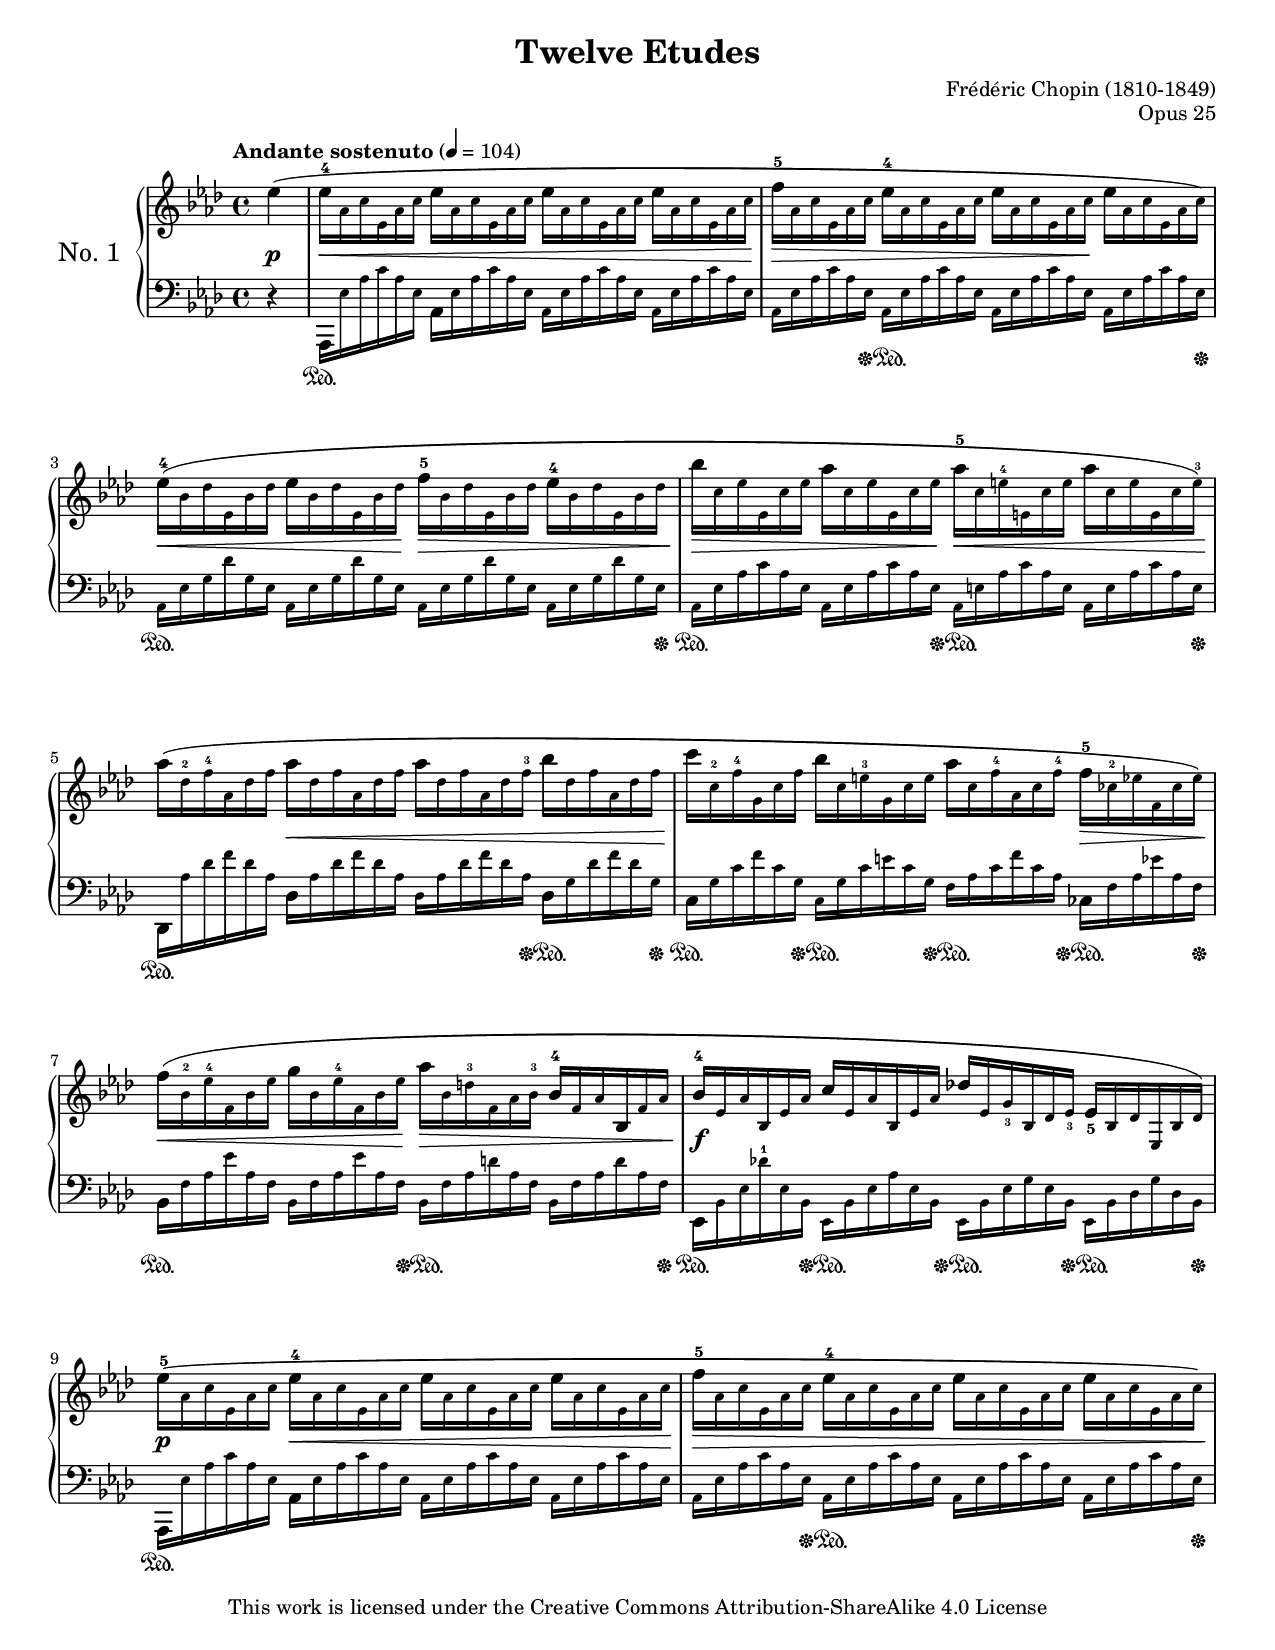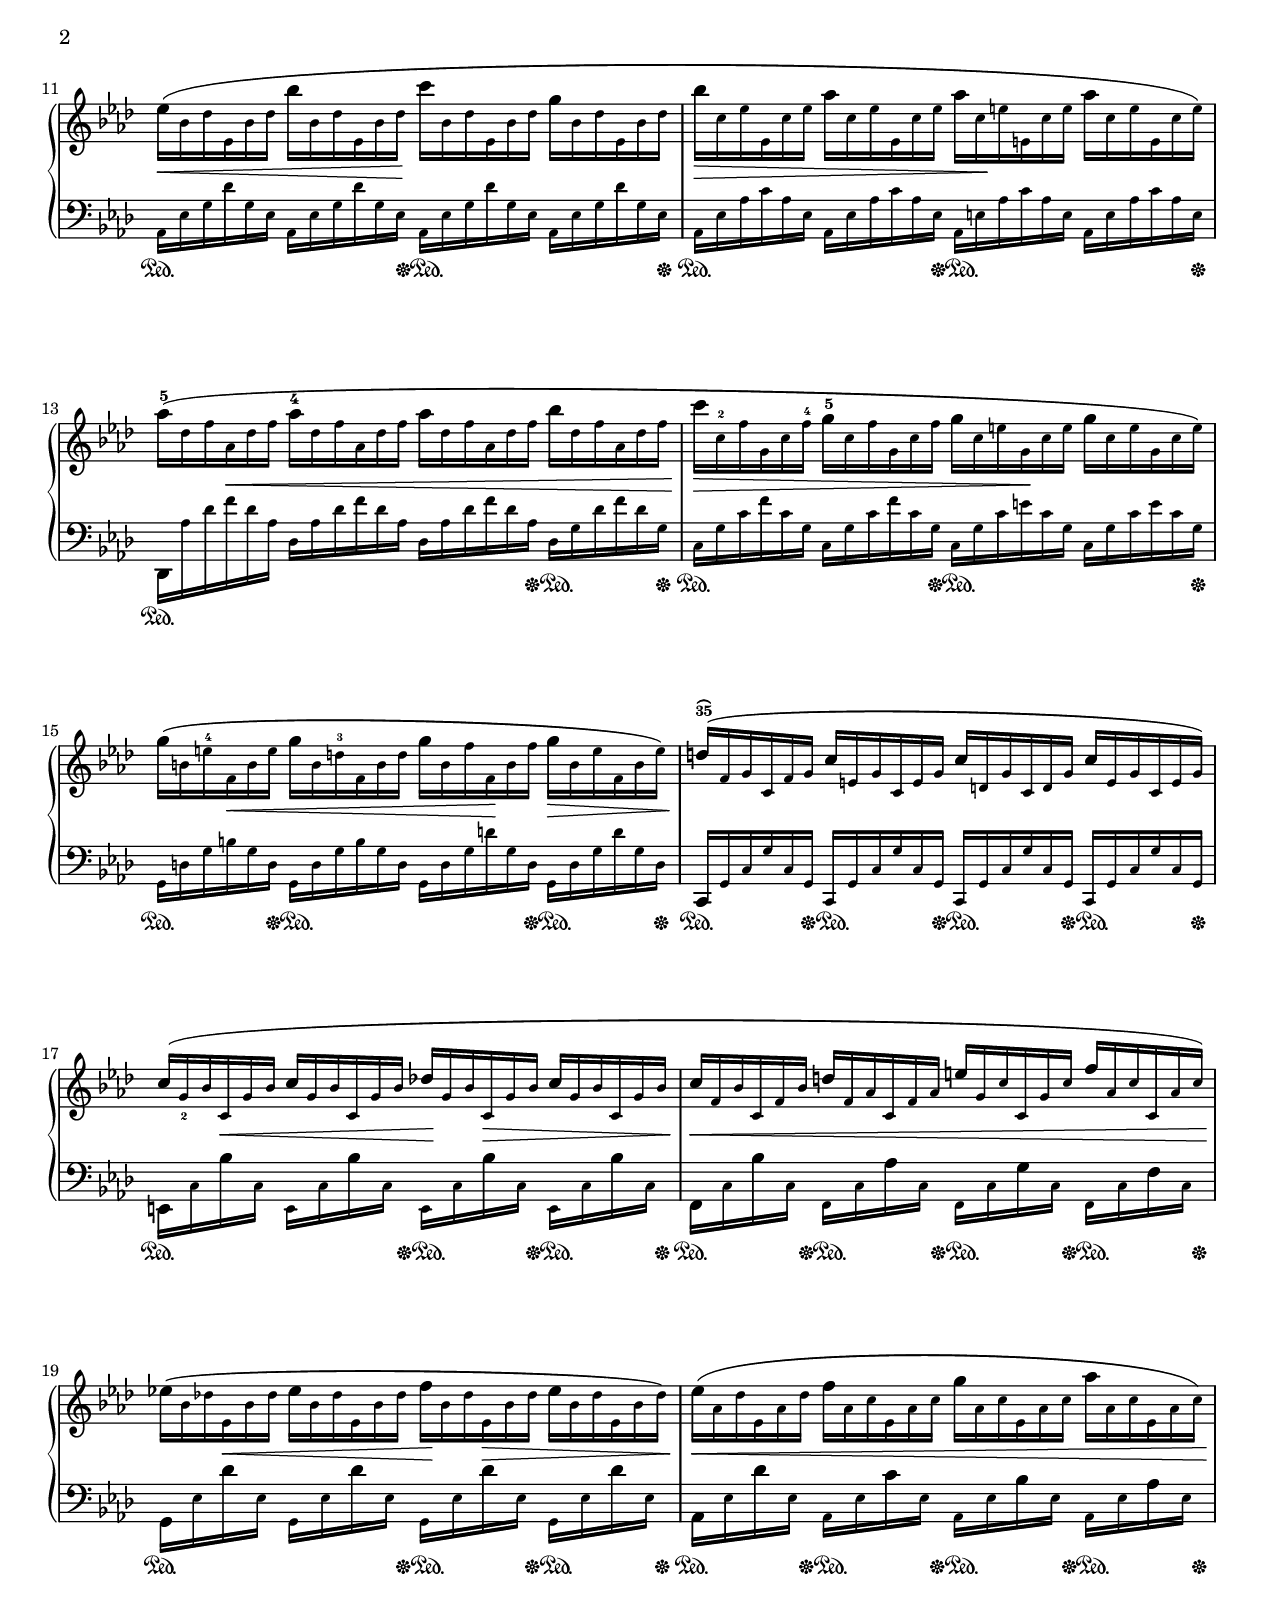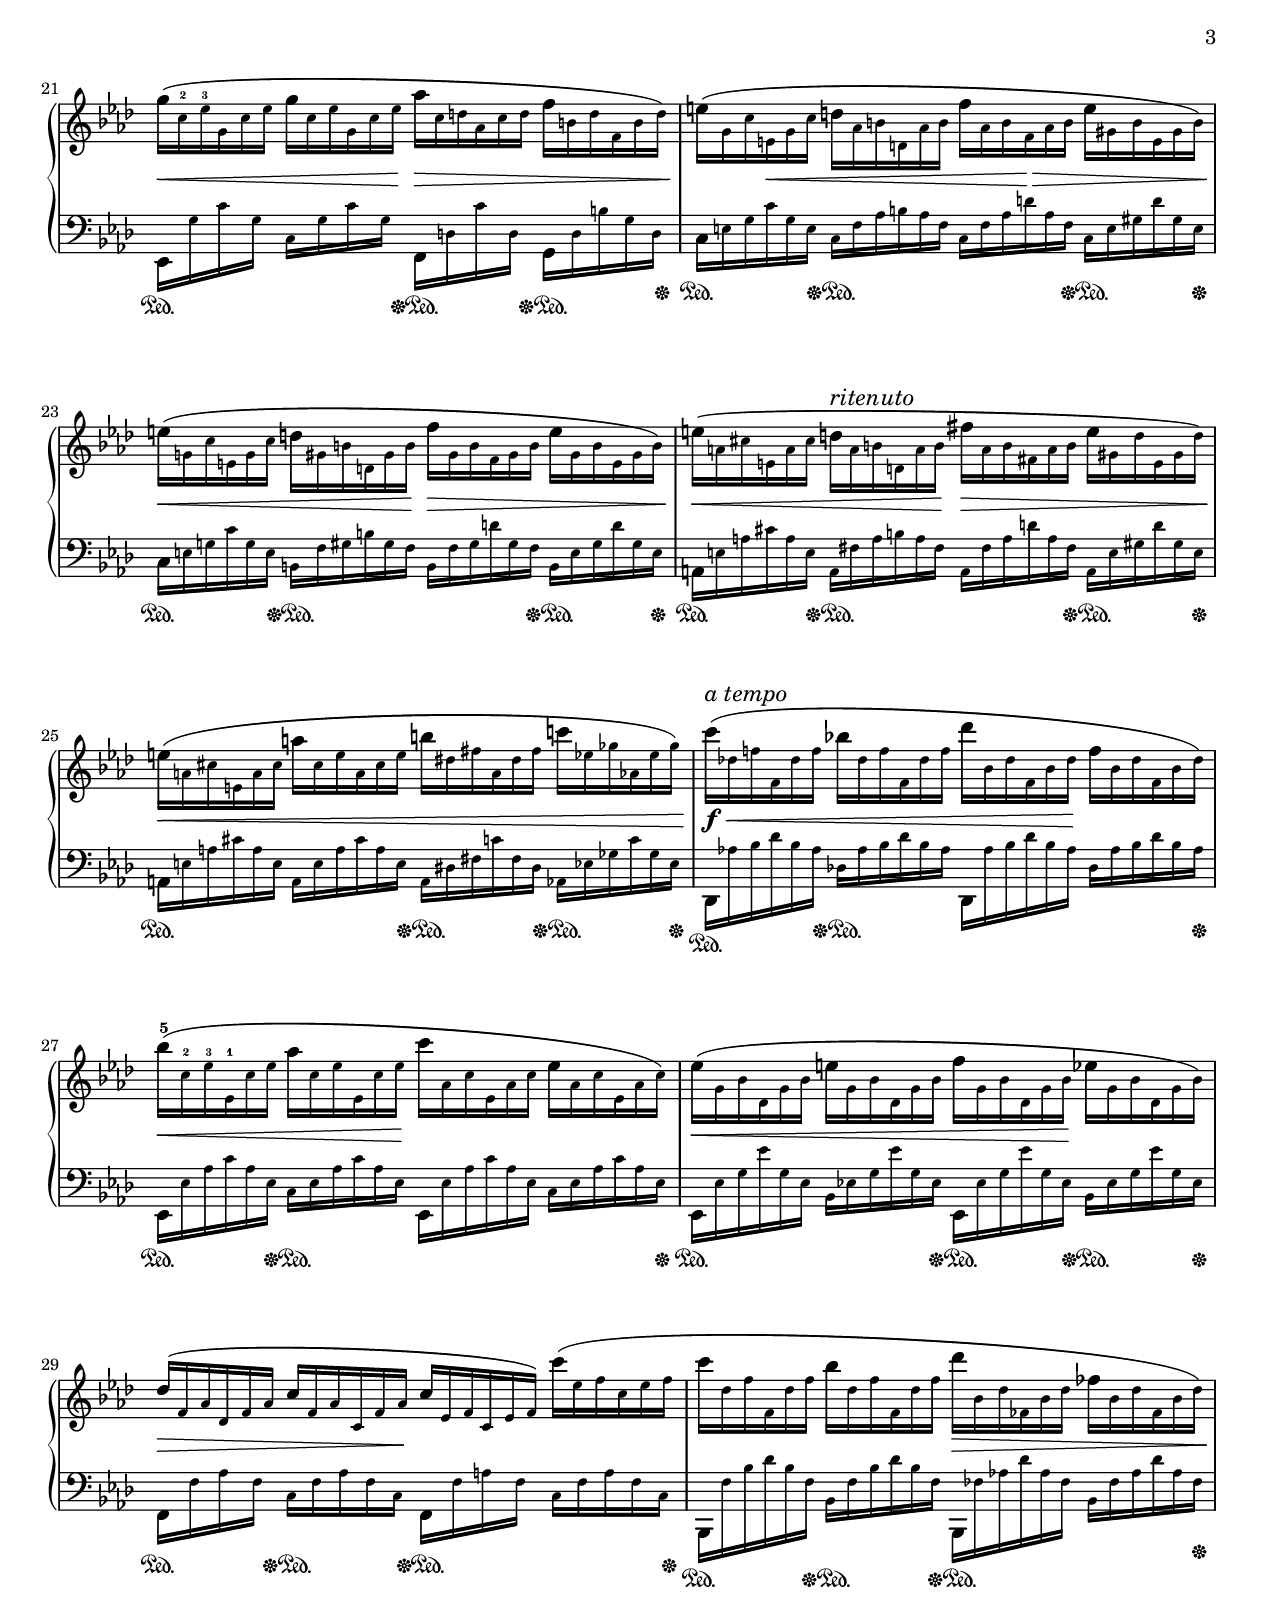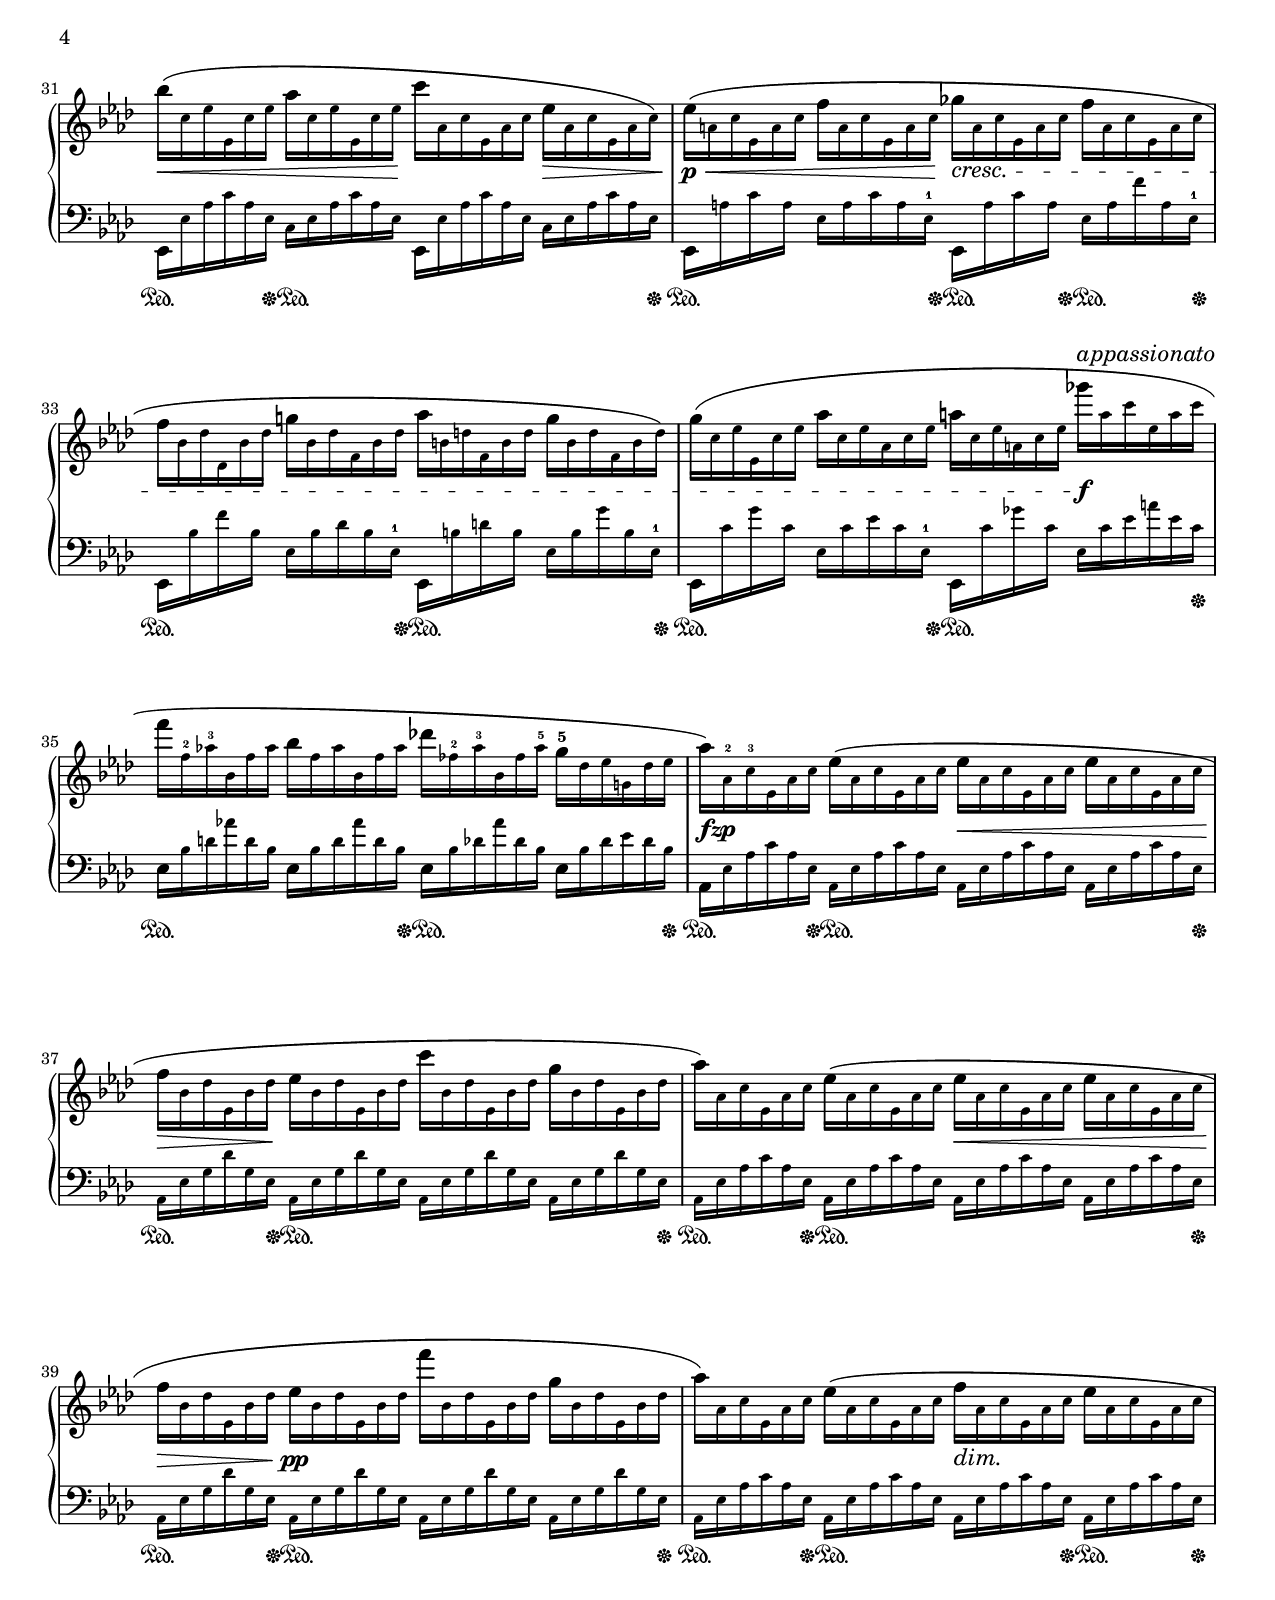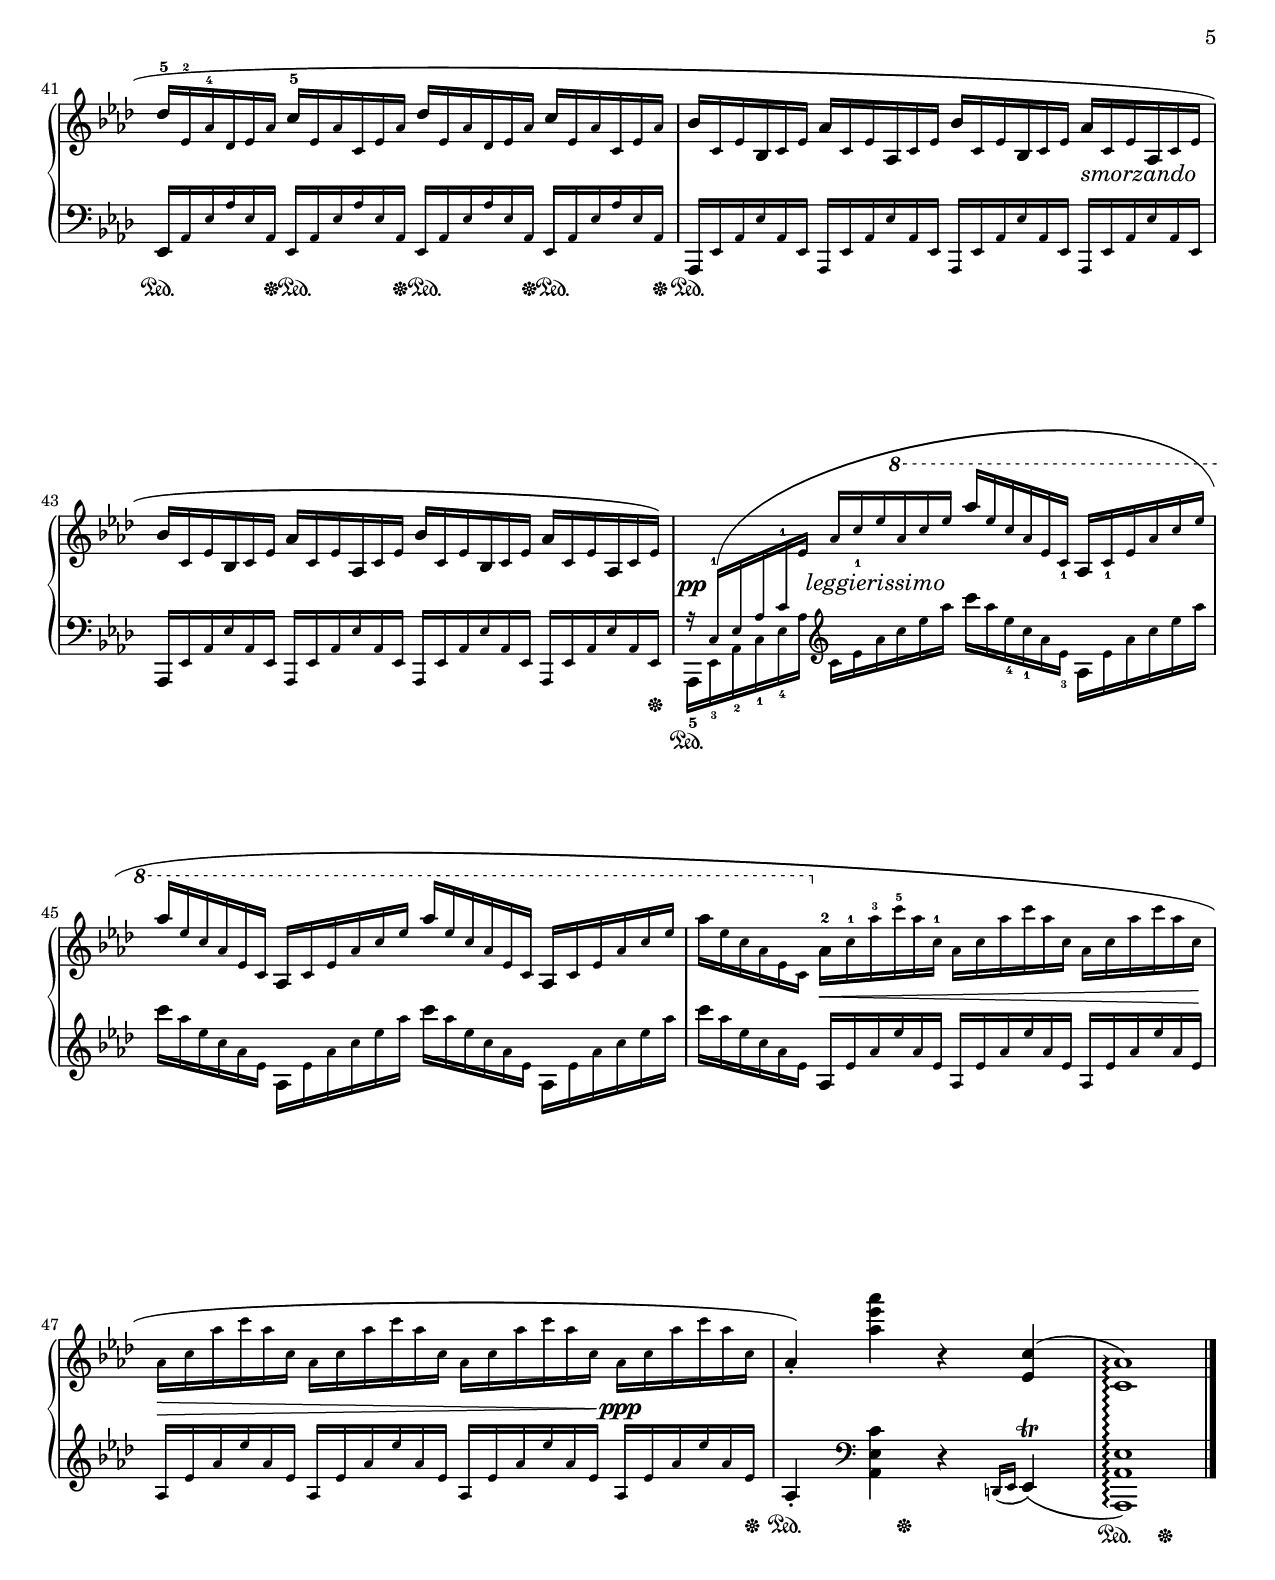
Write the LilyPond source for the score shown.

\version "2.22.2"
\language "english"

\include "includes/header-paper.ily"
%...+....1....+....2....+....3....+....4....+....5....+....6....+....7....+....

%\version "2.22.2"
%\language "english"

\include "global-variables.ily"

%%% Positions and shapes %%%

ns = \once \normalsize
sh = \offset positions #'(1 . 1) Beam % stem higher
sl = \offset positions #'(-1 . -1) Beam % stem lower
slh = \offset positions #'(-1.5 . -1.5) Beam % stem lower by half

% normal size, stem higher
nssh = \once {
   \normalsize
   \offset positions #'(1 . 1) Beam
}

% normal size, stem lower
nssl = \once {
   \normalsize
   \offset positions #'(-1 . -1) Beam
}

slurShapeA = \shape #'(
                        ((0 . 0) (0 . 2) (0 . 2) (0 . 0))
                        ((-2 . 0) (0 . 2) (0 . 0) (0 . 0))
                      ) Slur

movePedalA = \override SustainPedal.Y-offset = 2
movePedalB = \override SustainPedal.Y-offset = 2
movePedalC = \override SustainPedal.Y-offset = 2.5
movePedalD = \override SustainPedal.Y-offset = 3.5
movePedalE = \override SustainPedal.Y-offset = 1.5
movePedalF = \override SustainPedal.Y-offset = 1.5
movePedalG = \override SustainPedal.Y-offset = 1.5
movePedalH = \override SustainPedal.Y-offset = 1.5
movePedalI = \override SustainPedal.Y-offset = 1
revertPedal = \revert SustainPedal.Y-offset

%%% Music %%%

global = {
  \time 4/4
  \key af \major
  \accidentalStyle piano
}

rightHand = \relative ef'' {
  \clef treble
  \global
  \tempo "Andante sostenuto" 4 = 104

  \partial 4 ef4( \noBreak
  \magnifyMusic #3/4 {
    \scaleDurations 2/3 {     
      \stemDown
      \ns ef16-4 af, c ef, af c  \ns ef af, c ef, af c
        \ns ef af, c ef, af c  \ns ef af, c ef, af c |
      \ns f16-5 af, c ef, af c  \ns ef-4 af, c ef, af c
        \ns ef af, c ef, af c  \ns ef af, c ef, af c) |
      \ns ef16(-4 bf df ef, bf' df  \ns ef bf df ef, bf' df
        \ns f-5 bf, df ef, bf' df  \ns ef-4 bf df ef, bf' df |
      \ns bf'16 c, ef ef, c' ef  \ns af c, ef ef, c' ef
        \ns af-5 c, e-4 e, c' e  \ns af c, e e, c' e)-3 |
      \ns af16( df,-2 f-4 af, df f  \ns af df, f af, df f
        \ns af df, f af, df f-3  \ns bf df, f af, df f |
      \ns c'16 c,-2 f-4 g, c f  \ns bf c, e-3 g, c e
        \ns af c, f-4 af, c f-4  \ns f-5 cf-2 ef f, cf' ef) |
      \stemNeutral
      \ns f16( bf,-2 ef-4 f, bf ef  \ns g bf, ef-4 f, bf ef
        \ns af bf, d-3 f, af bf-3  \nssh bf-4 f af \ns bf, f' af |
      \nssh bf16-4 ef, af bf, ef af  \nssh c ef, af bf, ef af 
        \nssh df ef, g_3 bf, df ef_3  \nssh ef_5 bf df ef, bf' df) |
         
      \barNumberCheck 9
      \stemDown
      \ns ef'16(-5 af, c ef, af c  \ns ef-4 af, c ef, af c
        \ns ef af, c ef, af c  \ns ef af, c ef, af c |
      \ns f-5 af, c ef, af c  \ns ef-4 af, c ef, af c
        \ns ef af, c ef, af c  \ns ef af, c ef, af c) |
      \ns ef16( bf df ef, bf' df  \ns bf' bf, df ef, bf' df
        \ns c' bf, df ef, bf' df  \ns g bf, df ef, bf' df |
      \ns bf'16 c, ef ef, c' ef  \ns af c, ef ef, c' ef
        \ns af c, e e, c' e  \ns af c, e e, c' e) |
      \ns af16(-5 df, f af, df f  \ns af-4 df, f af, df f
        \ns af df, f af, df f  \ns bf df, f af, df f |
      \ns c'16 c,-2 f g, c f-4  \ns g-5 c, f g, c f
        \ns g c, e g, c e  \ns g c, e g, c e) |
      \ns g16( b, e-4 f, b e  \ns g b, d-3 f, b d
        \ns g b, f' f, b f'  \ns g b, e f, b e) |
      \voiceOne
      \nssh d16(-\fingerThreeFive f, g c, f g  \nssh c e, g c, e g
        \nssh c d, g c, d g  \nssh c e, g c, e g) |
        
      \barNumberCheck 17
      \nssh c16( g_2 bf c, g' bf  \nssh c g bf c, g' bf 
        \nssh df g, bf c, g' bf  \nssh c g bf c, g' bf |
      \nssh c16 f, bf c, f bf  \nssh d f, af c, f af 
        \nssh e' g, c c, g' c  \nssh f af, c c, af' c) |
      \stemDown
      \ns ef16( bf df ef, bf' df  \ns ef bf df ef, bf' df
        \ns f bf, df ef, bf' df  \ns ef bf df ef, bf' df) |
      \ns ef16( af, df ef, af df  \ns f af, c ef, af c
        \ns g' af, c ef, af c  \ns af' af, c ef, af c) |
      \ns g'16( c,-2 ef-3 g, c ef  \ns g c, ef g, c ef
        \ns af c, d af c d  \ns f b, d f, b d) |
      \ns e16( g, c e, g c  \ns d af b d, af' b
        \ns f' af, b f af b  \ns e gs, b e, gs b) |
      \ns e16( g, c e, g c  \ns d gs, b d, gs b
        \ns f' gs, b f gs b  \ns e gs, b e, gs b) |
      \ns e16( a, cs e, a cs  \ns d^\ritenuto a b d, a' b
        \ns fs' a, b fs a b  \ns e gs, d' e, gs d') |
        
      \barNumberCheck 25
      \ns e16( a, cs e, a cs  \ns a' cs, e a, cs e
        \ns b' ds, fs a, ds fs  \ns c' ef, gf af, ef' gf) | 
      \ns c16(^\aTempo df, f f, df' f  \ns bf df, f f, df' f
        \ns df' bf, df f, bf df  \ns f bf, df f, bf df) |
      \ns bf'16(-5 c,-2 ef-3 ef,-1 c' ef  \ns af c, ef ef, c' ef
        \ns c' af, c ef, af c  \ns ef af, c ef, af c) |
      \ns ef( g, bf df, g bf  \ns e g, bf df, g bf 
        \ns f' g, bf df, g bf  \ns ef g, bf df, g bf) |
      \stemUp
      \nssh df16( f, af df, f af  \nssh c f, af c, f af
        \nssh c ef, f c ef f)  \stemDown \ns c''( ef, f c ef f |
      \ns c' df, f f, df' f  \ns bf df, f f, df' f
        \ns df' bf, df ff, bf df  \ns ff bf, df ff, bf df) |
      \ns bf'16( c, ef ef, c' ef  \ns af c, ef ef, c' ef
        \ns c' af, c ef, af c  \ns ef af, c ef, af c) |
      \ns ef16( a, c ef, a c  \ns f a, c ef, a c
        \ns gf' a, c ef, a c  \ns f a, c ef, a c |
        
      \barNumberCheck 33
      \ns f16 bf, df df, bf' df  \ns g bf, df f, bf df 
        \ns af' b, d f, b d  \ns g b, d f, b d) | 
      \ns g16( c, ef ef, c' ef  \ns af c, ef af, c ef
        \ns a c, ef a, c ef  \ns gf'^\appassionato a, c ef, a c |
      \ns f16 f,-2 af-3 bf, f' af  \ns bf f af bf, f' af
        \ns df ff,-2 af-3 bf, ff' af-5  \ns g-5 df ef g, df' ef | 
      \ns af16) af,-2 c-3 ef, af c  \ns ef( af, c ef, af c
        \ns ef af, c ef, af c  \ns ef af, c ef, af c |
      \ns f16 bf, df ef, bf' df  \ns ef bf df ef, bf' df
        \ns c' bf, df ef, bf' df  \ns g bf, df ef, bf' df |
      \ns af'16) af, c ef, af c  \ns ef( af, c ef, af c
        \ns ef af, c ef, af c  \ns ef af, c ef, af c | 
      \ns f16 bf, df ef, bf' df  \ns ef bf df ef, bf' df
        \ns f' bf,, df ef, bf' df  \ns g bf, df ef, bf' df |
      \ns af'16) af, c ef, af c  \ns ef( af, c ef, af c
        \ns f af, c ef, af c  \ns ef af, c ef, af c |
      
      \barNumberCheck 41
      \stemUp
      \nssh df16-5 ef,-2 af-4 df, ef af  \nssh c-5 ef, af c, ef af
        \nssh df ef, af df, ef af  \nssh c ef, af c, ef af |
      \nssh bf c, ef \ns bf c ef  \nssh af c, ef \ns af, c ef
        \nssh bf' c, ef \ns bf c ef  \nssh af c, ef \ns af, c ef |
      \nssh bf'16 c, ef \ns bf c ef  \nssh af c, ef \ns af, c ef
        \nssh bf' c, ef \ns bf c ef  \nssh af c, ef \ns af, c ef) | 
      \staffDown r16 \slurShapeA c,(-1 ef af c-1  \staffUp ef \sh af c_1 ef 
        \ottava 1 af c ef \nssh af ef c af ef c_1  \ns af c_1 ef af c ef |
      \nssh af16 ef c af ef c  \ns af c ef af c ef
        \nssh af ef c af ef c  \ns af c ef af c ef |
      \stemDown
      \nssl af16 ef c af ef c  \ottava 0 \ns \slh af-2 c-1 af'-3 c-5 af c,-1
        \sl af c af' c af c,  \sl af c af' c af c, |
      \sl af c af' c af c,  \sl af c af' c af c,
        \sl af c af' c af c,  \sl af c af' c af c, |
    } 
  }
  \oneVoice
  af4-.) <af' ef' af> r <ef, c'>^( |
  
  \barNumberCheck 49
  <c af'>1)\arpeggio |
  \bar "|."
}

leftHand = \relative af,, {
  \clef bass
  \global
  
  \partial 4 \tag layout { r4 } \tag midi { r4\p }
  \magnifyMusic #3/4 {
    \scaleDurations 2/3 { 
      \stemDown
      \ns af16 ef'' af c af ef  \nssl af, ef' af c af ef
        af, ef' af c af ef  af, ef' af c af ef |
      af,16 ef' af c af ef  af, ef' af c af ef
        af, ef' af c af ef  af, ef' af c af ef |
      af,16 ef' g df' g, ef  af, ef' g df' g, ef
        af, ef' g df' g, ef  af, ef' g df' g, ef |
      af,16 ef' af c af ef  af, ef' af c af ef
        af, e' af c af e  af, e' af c af e |
      \nssl df,16 af'' df f df af  \nssl df, af' df f df af
        df, af' df f df af  \nssl df, g df' f df g, |
      \nssl c,16 g' c f c g  c, g' c e c g 
        f af c f c af  \nssl cf, f af ef' af, f |
      \nssl bf,16 f' af ef' af, f  bf, f' af ef' af, f
        bf, f' af d af f  bf, f' af d af f |       
      \nssl ef,16 bf' ef df'-1 ef, bf  ef, bf' ef af ef bf
        ef, bf' ef g ef bf  ef, bf' df g df bf |
         
      \barNumberCheck 9
      \ns af,16 ef'' af c af ef  \nssl af, ef' af c af ef
        af, ef' af c af ef  af, ef' af c af ef |
      af,16 ef' af c af ef  af, ef' af c af ef
        af, ef' af c af ef  af, ef' af c af ef |
      af,16 ef' g df' g, ef  af, ef' g df' g, ef
        af, ef' g df' g, ef  af, ef' g df' g, ef |
      af,16 ef' af c af ef  af, ef' af c af ef
        af, e' af c af e  af, e' af c af e |
      \nssl df,16 af'' df f df af  df, af' df f df af
        df, af' df f df af  df, g df' f df g, |
      c,16 g' c f c g  c, g' c f c g
        c, g' c e c g  c, g' c e c g |
      g,16 d' g b g d  g, d' g b g d
        g, d' g d' g, d  g, d' g d' g, d |
      \voiceThree
      \ns c,16 g' c g' c, g  c, g' c g' c, g
        c, g' c g' c, g  c, g' c g' c, g |
    } 
    
    \barNumberCheck 17
    \voiceFour
    \nssl e16 c' \ns bf' c,  e, c' \ns bf' c,  
      e, c' \ns bf' c,  e, c' \ns bf' c, |
    \nssl f,16 c' \ns bf' c,  f, c' \ns af' c,
      f, c' \ns g' c,  f, c' \ns f c |
    \nssl g16 ef' \ns df' ef,  g, ef' \ns df' ef,
      g, ef' \ns df' ef,  g, ef' \ns df' ef, |
    \nssl af,16 ef' \ns df' ef,  af, ef' \ns c' ef,
      af, ef' \ns bf' ef,  af, ef' \ns af ef |
    \nssl ef,16 g' c g  c, g' c g
      \nssl f, d' c' d,  \scaleDurations 4/5 { \nssl g, d' b' g d }
    \scaleDurations 2/3 {
      \nssl c16 e g c g e  c f af b af f
        c f af d af f  c e gs d' gs, e |
      \nssl c16 e g c g e  b f' gs b gs f
        b, f' gs d' gs, f  b, e gs d' gs, e |
      \nssl a,16 e' a cs a e  a, fs' a b a fs 
        a, fs' a d a fs  a, e' gs d' gs, e |
        
      \barNumberCheck 25
      \nssl a,16 e' a cs a e  a, e' a cs a e
        a, ds fs c' fs, ds  af ef' gf c gf ef |
      \nssl df,16 af'' bf df bf af  df, af' bf df bf af
        \nssl df,, af'' bf df bf af  df, af' bf df bf af |
      \nssl ef,16 ef' af c af ef  c ef af c af ef
        \nssl ef, ef' af c af ef  c ef af c af ef |
      \nssl ef,16 ef' g ef' g, ef  bf ef g ef' g, ef
        \nssl ef, ef' g ef' g, ef  bf ef g ef' g, ef |
    }
    \nssl f,16 f' af f  \scaleDurations 4/5 { c f af f c }
      \nssl f, f' a f  \scaleDurations 4/5 { c f a f c } |
    \scaleDurations 2/3 {
      \nssl bf, f'' bf df bf f  bf, f' bf df bf f
        \nssl bf,, ff'' af df af ff  bf, ff' af df af ff |
      \nssl ef,16 ef' af c af ef  c ef af c af ef
        \nssl ef, ef' af c af ef  c ef af c af ef |
    }
    \nssl ef,16 a' c a  \scaleDurations 4/5 { ef a c a ef^1 }
      \nssl ef, a' c a  \scaleDurations 4/5 { ef a f' a, ef^1 } |
      
    \barNumberCheck 33
    \nssl ef,16 bf'' f' bf,  \scaleDurations 4/5 { ef, bf' df bf ef,^1 }
      \nssl ef, b'' d b  \scaleDurations 4/5 { ef, b' g' b, ef,^1 } |
    \nssl ef,16 c'' g' c,  \scaleDurations 4/5 { ef, c' ef c ef,^1 }
      \nssl ef, c'' gf' c,  
    \scaleDurations 2/3 { ef, c' ef a ef c | 
      \nssl ef,16 bf' d af' d, bf  \nssl ef, bf' d af' d, bf
        \nssl ef, bf' df af' df, bf  \nssl ef, bf' df ef df bf |
      \nssl af, ef' af c af ef  af, ef' af c af ef
        af, ef' af c af ef  af, ef' af c af ef |
      af,16 ef' g df' g, ef  af, ef' g df' g, ef
        af, ef' g df' g, ef  af, ef' g df' g, ef |
      af,16 ef' af c af ef  af, ef' af c af ef
        af, ef' af c af ef  af, ef' af c af ef |
      af,16 ef' g df' g, ef  af, ef' g df' g, ef
        af, ef' g df' g, ef  af, ef' g df' g, ef |
      af,16 ef' af c af ef  af, ef' af c af ef
        af, ef' af c af ef  af, ef' af c af ef |
      
      \barNumberCheck 41
      \stemUp
      \ns ef,16 af ef' af ef af,  ef af ef' af ef af,
        ef af ef' af ef af,  ef af ef' af ef af, |
      \ns af,16 ef' af ef' af, ef  af, ef' af ef' af, ef
        af, ef' af ef' af, ef  af, ef' af ef' af, ef |
      \ns af,16 ef' af ef' af, ef  af, ef' af ef' af, ef
        af, ef' af ef' af, ef  af, ef' af ef' af, ef |
      \stemDown
      \nssl af,16-5 ef'-3 af-2 c-1 ef-4 af  \clef treble c ef af c ef af
        \ns c af ef-4 c-1 af ef-3  \nssl af, ef' af c ef af |
      \ns c16 af ef c af ef  \nssl af, ef' af c ef af
        \ns c af ef c af ef  \nssl af, ef' af c ef af
      \ns c af ef c af ef  \stemUp \ns af, ef' af ef' af, ef
        af, ef' af ef' af, ef  af, ef' af ef' af, ef |
      af, ef' af ef' af, ef  af, ef' af ef' af, ef
        af, ef' af ef' af, ef  af, ef' af ef' af, ef |
    } 
  }
  \oneVoice
  af,4-. \clef bass <af, ef' c'> r \appoggiatura { d,16[ ef] } ef4(\trill |
  
  \barNumberCheck 49
  <af, af' ef'>1)\arpeggio |
}

dynamics = {
  \override TextScript.Y-offset = -0.5
  \partial 4 s4\p
  s1\< |
  s2\> s8.. s32\! s4 |
  s4...\< s32\! s2\> |
  s4...\> s32\! s2\< |
  s4\! s2.\< |
  s2.\! s4\> |
  s4...\< s32\! s2\> |
  s1\f |
  
  \barNumberCheck 9
  s4\p s2.\< |
  s1\> |
  s4...\< s32\! s2 |
  s2\> s16 s\! s4. |
  s8 s\< s2. |
  s2\> s8 s4.\! |
  s8 s\< s4 s8 s\! s8..\> s32\! |
  s1 |
  
  \barNumberCheck 17
  s8 s\< s4 s8\! s\> s8.. s32\! |
  s2....\< s32\! |
  s8 s\< s4 s8\! s\> s8.. s32\! |
  s2....\< s32\! |
  s4...\< s32\! s4...\> s32\! |
  s8 s\< s4 s8 s\> s8.. s32\! |
  s4...\< s32\! s4...\> s32\! |
  s4...\< s32\! s4...\> s32\! |
  
  \barNumberCheck 25
  s2....\< s32\! |
  s2\f\< s8.. s32\! s4 |
  s4...\< s32\! s2 |
  s2\< s8.. s32\! s4 |
  s4...\> s32\! s2 |
  s2 s4...\> s32\! |
  s4...\< s32\! s4 s8..\> s32\! |
  s4...\p\< s32\! s2\cresc |
  
  \barNumberCheck 33
  s1 |
  s2. s4\f |
  s1 |
  s2^\fzp s4...\< s32\! |
  s8..\> s32\! s2. |
  s2 s4...\< s32\! |
  s8..\> s32\! s2.\pp |
  s2 s^\dimMarkup |
  
  \barNumberCheck 41
  s1 |
  s2 8.. s32\! s4^\smorzando |
  s1 |
  s8..\pp s32^\leggierissimo s2. |
  s1 |
  s4 s2\< s8.. s32\! |
  s2\> s8.. s32\! s4\ppp |
}

pedal = {
  \partial 4 s4
  s1\sustainOn \movePedalA |
  s4 s\sustainOff\sustainOn s4... s32\sustainOff \revertPedal |
  s2\sustainOn s4... s32\sustainOff |
  s2\sustainOn s4...\sustainOff\sustainOn s32\sustainOff |
  s2.\sustainOn \movePedalB s8..\sustainOff\sustainOn s32\sustainOff |
  s4\sustainOn s\sustainOff\sustainOn s\sustainOff\sustainOn 
    s8..\sustainOff\sustainOn s32\sustainOff \revertPedal |
  s2\sustainOn s4\sustainOff\sustainOn s8.. s32\sustainOff |
  s4\sustainOn s\sustainOff\sustainOn s\sustainOff\sustainOn 
    s8..\sustainOff\sustainOn s32\sustainOff |
    
  \barNumberCheck 9
  s1 \sustainOn \movePedalC |
  s4 s\sustainOff\sustainOn s4... s32\sustainOff \revertPedal |
  s2\sustainOn s4\sustainOff\sustainOn s8.. s32\sustainOff |
  s2\sustainOn s4\sustainOff\sustainOn s8.. s32\sustainOff |
  s2.\sustainOn \movePedalD s8..\sustainOff\sustainOn s32\sustainOff |
  s2\sustainOn s4\sustainOff\sustainOn s8.. s32\sustainOff \revertPedal |
  s4\sustainOn s\sustainOff\sustainOn s s8..\sustainOff\sustainOn 
    s32\sustainOff |
  s4\sustainOn s\sustainOff\sustainOn s\sustainOff\sustainOn 
    s8..\sustainOff\sustainOn s32\sustainOff |
    
  \barNumberCheck 17
  s4\sustainOn s s\sustainOff\sustainOn s8..\sustainOff\sustainOn 
    s32\sustainOff |
  s4\sustainOn s\sustainOff\sustainOn s\sustainOff\sustainOn 
    s8..\sustainOff\sustainOn s32\sustainOff |
  s4\sustainOn s s\sustainOff\sustainOn s8..\sustainOff\sustainOn 
    s32\sustainOff |
  s4\sustainOn s\sustainOff\sustainOn s\sustainOff\sustainOn 
    s8..\sustainOff\sustainOn s32\sustainOff |
  s4\sustainOn s s\sustainOff\sustainOn s8..\sustainOff\sustainOn 
    \movePedalE s32\sustainOff |
  s4\sustainOn s\sustainOff\sustainOn s s8..\sustainOff\sustainOn 
    s32\sustainOff \revertPedal
  \repeat unfold 2 {
    s4\sustainOn s\sustainOff\sustainOn s s8..\sustainOff\sustainOn 
      s32\sustainOff
  }
  
  \barNumberCheck 25
  \movePedalF s4\sustainOn s s\sustainOff\sustainOn s8..\sustainOff\sustainOn 
    s32\sustainOff \revertPedal |
  s4\sustainOn \movePedalG s\sustainOff\sustainOn s4... s32\sustainOff 
    \revertPedal |
  s4\sustainOn s\sustainOff\sustainOn s4... s32\sustainOff |
  s4\sustainOn s s\sustainOff\sustainOn s8..\sustainOff\sustainOn 
    s32\sustainOff |
  \movePedalH s4\sustainOn s\sustainOff\sustainOn s\sustainOff\sustainOn s8.. 
    s32\sustainOff \revertPedal |
  s4\sustainOn s\sustainOff\sustainOn s\sustainOff\sustainOn s8.. 
    s32-\tweak Y-offset 3 \sustainOff |
  s4\sustainOn s4\sustainOff\sustainOn s4... s32\sustainOff |
  s4\sustainOn s s\sustainOff\sustainOn s8..\sustainOff\sustainOn 
    s32\sustainOff |
    
  \barNumberCheck 33
  s4\sustainOn s s\sustainOff\sustainOn s8.. s32 \sustainOff |
  s4\sustainOn s s\sustainOff\sustainOn s8.. s32-\tweak Y-offset 3 
      \sustainOff |
  s4\sustainOn s s\sustainOff\sustainOn s8.. s32 \sustainOff |
  \repeat unfold 4 {
    s4\sustainOn s\sustainOff\sustainOn s4... s32\sustainOff |
  }
  s4\sustainOn s\sustainOff\sustainOn s s8..\sustainOff\sustainOn 
    s32\sustainOff |
  
  \barNumberCheck 41
  s4\sustainOn s\sustainOff\sustainOn s\sustainOff\sustainOn 
    s8..\sustainOff\sustainOn s32\sustainOff |
  s1\sustainOn |
  s2.... s32-\tweak Y-offset 4 \sustainOff |
  s1\sustainOn |
  s1 * 2 |
  s2.... \movePedalI s32\sustainOff |
  s4\sustainOn s8 s\sustainOff \revertPedal s2 |
  
  \barNumberCheck 49
  s2\sustainOn s\sustainOff |
}

% Currently disabled
forceBreaks = {
  \partial 4 s4
  \repeat unfold 4 { s1\noBreak s1 } \barNumberCheck 9
  \repeat unfold 4 { s1\noBreak s1 } \barNumberCheck 17
  \repeat unfold 4 { s1\noBreak s1 } \barNumberCheck 25
  \repeat unfold 4 { s1\noBreak s1 } \barNumberCheck 33
  \repeat unfold 4 { s1\noBreak s1 } \barNumberCheck 41
  \repeat unfold 3 { s1\noBreak s1 } 
  s1\noBreak s1\noBreak
  
  \barNumberCheck 49
  s1
}

etudeOneMusic = 
  \new PianoStaff \with { instrumentName = \markup \huge "No. 1" } <<
    \set PianoStaff.connectArpeggios = ##t
    \new Staff = "upper" \rightHand
    \new Dynamics \dynamics
    \new Staff = "lower" \leftHand
    \new Dynamics \pedal
    % \new Devnull \forceBreaks
  >>

etudeOneMidi = \book {
  \bookOutputName "etude-op25-no1"
  \score { 
    \keepWithTag midi
    <<
      \new Staff = "upper" << \rightHand \dynamics \pedal >>
      \new Staff = "lower" << \leftHand \dynamics \pedal >>
    >>
    \midi {}
  }
}


\score {
  \keepWithTag layout
  \etudeOneMusic
}

\etudeOneMidi